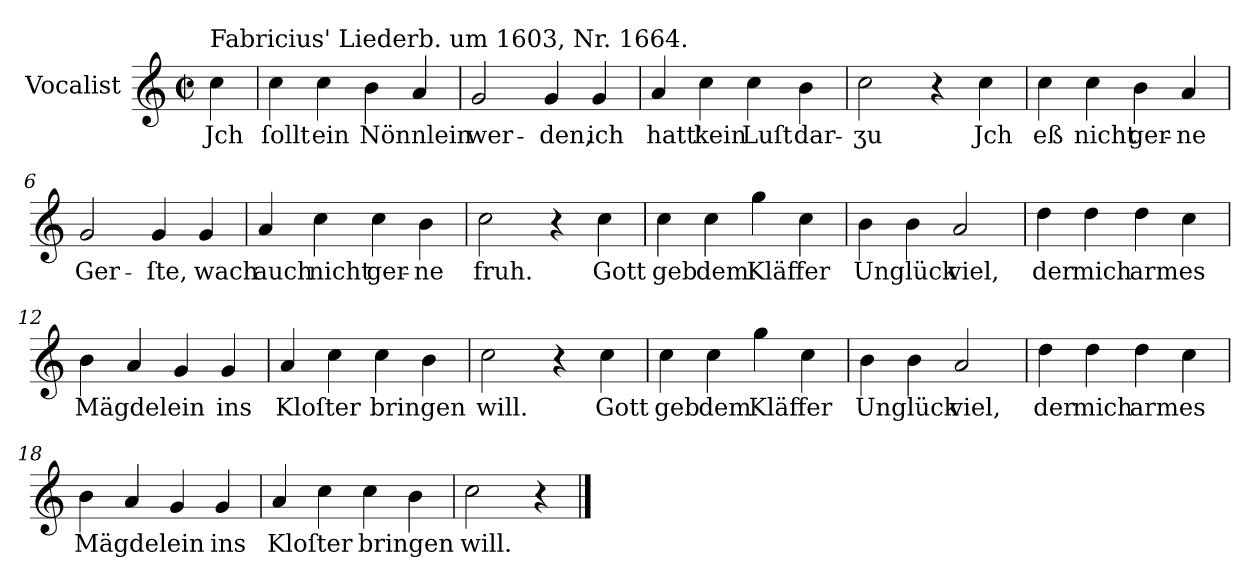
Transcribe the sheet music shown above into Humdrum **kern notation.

**kern	**text
*part1	*part1
*staff1	*staff1
*I"Vocalist	*
*k[]	*
*C:	*
*M4/4	*
*met(c|)	*
=	=
!LO:TX:a:t=Fabricius' Liederb. um 1603, Nr. 1664.	!
4cc	Jch
=1	=1
4cc	ſollt
4cc	ein
4b	Nönnlein
4a	.
=2	=2
2g	wer-
4g	-den,
4g	ich
=3	=3
4a	hatt'
4cc	kein
4cc	Luſt
4b	dar-
=4	=4
2cc	-ʒu
4r	.
4cc	Jch
=5	=5
4cc	eß
4cc	nicht
4b	ger-
4a	-ne
=6	=6
2g	Ger-
4g	-ſte,
4g	wach
=7	=7
4a	auch
4cc	nicht
4cc	ger-
4b	-ne
=8	=8
2cc	fruh.
4r	.
4cc	Gott
=9	=9
4cc	geb
4cc	dem
4gg	Kläffer
4cc	.
=10	=10
4b	Unglück
4b	.
2a	viel,
=11	=11
4dd	der
4dd	mich
4dd	armes
4cc	.
=12	=12
4b	Mägdelein
4a	.
4g	.
4g	ins
=13	=13
4a	Kloſter
4cc	.
4cc	bringen
4b	.
=14	=14
2cc	will.
4r	.
4cc	Gott
=15	=15
4cc	geb
4cc	dem
4gg	Kläffer
4cc	.
=16	=16
4b	Unglück
4b	.
2a	viel,
=17	=17
4dd	der
4dd	mich
4dd	armes
4cc	.
=18	=18
4b	Mägdelein
4a	.
4g	.
4g	ins
=19	=19
4a	Kloſter
4cc	.
4cc	bringen
4b	.
=20	=20
2cc	will.
4r	.
==	==
*-	*-
